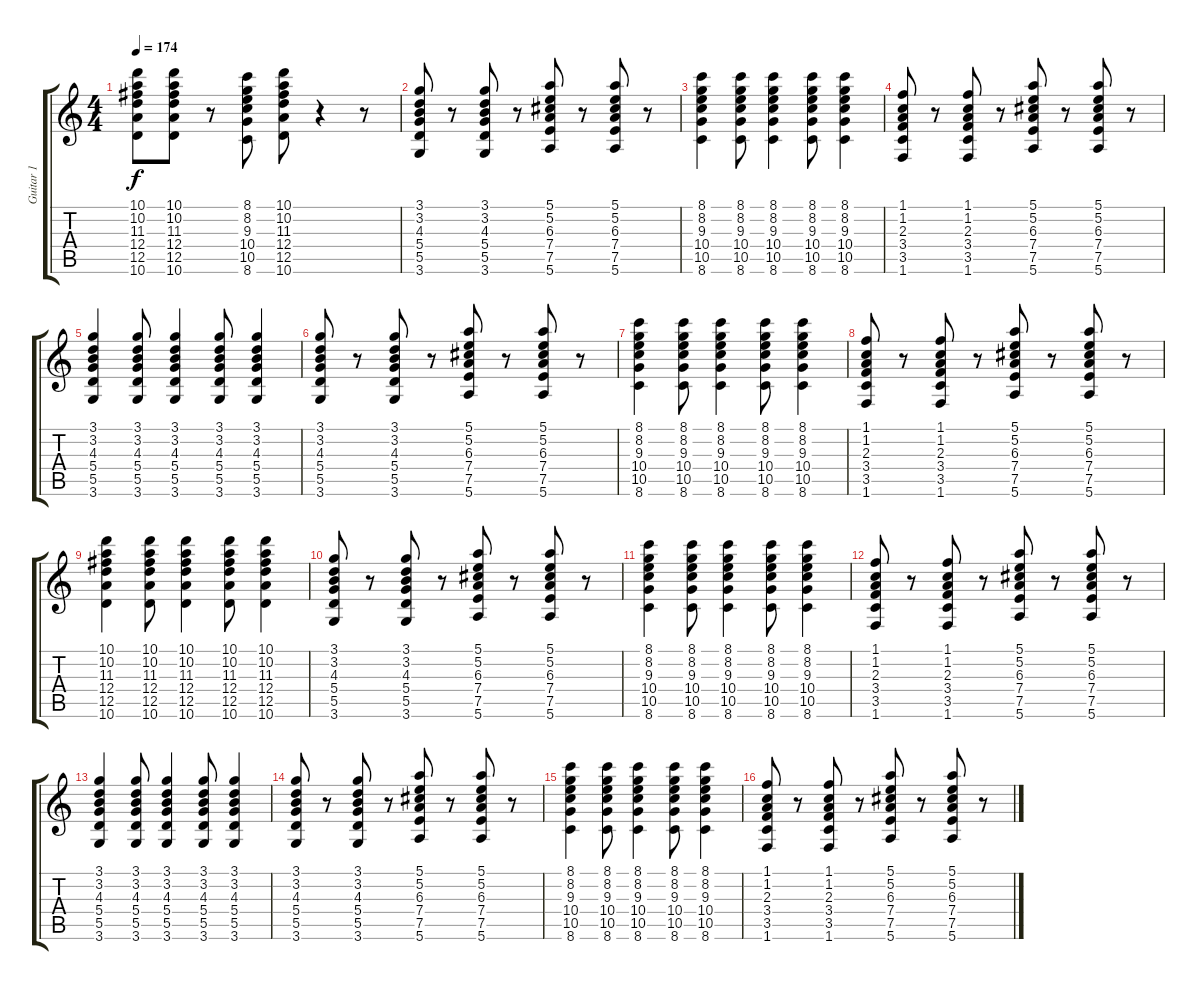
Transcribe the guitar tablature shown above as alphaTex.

\track ("Guitar 1" "Guitar 1") {instrument acousticguitarsteel}
\staff {score tabs}
\tuning (E4 B3 G3 D3 A2 E2) {hide}
\ts (4 4)
\tempo 174
\clef g2
\ks c
(10.1 10.2 11.3 12.4 12.5 10.6).8{dy f} (10.1 10.2 11.3 12.4 12.5 10.6).8 r.8 (8.1 8.2 9.3 10.4 10.5 8.6).8 (10.1 10.2 11.3 12.4 12.5 10.6).8 r.4 r.8 |
(3.1 3.2 4.3 5.4 5.5 3.6).8 r.8 (3.1 3.2 4.3 5.4 5.5 3.6).8 r.8 (5.1 5.2 6.3 7.4 7.5 5.6).8 r.8 (5.1 5.2 6.3 7.4 7.5 5.6).8 r.8 |
(8.1 8.2 9.3 10.4 10.5 8.6).4 (8.1 8.2 9.3 10.4 10.5 8.6).8 (8.1 8.2 9.3 10.4 10.5 8.6).4 (8.1 8.2 9.3 10.4 10.5 8.6).8 (8.1 8.2 9.3 10.4 10.5 8.6).4 |
(1.1 1.2 2.3 3.4 3.5 1.6).8 r.8 (1.1 1.2 2.3 3.4 3.5 1.6).8 r.8 (5.1 5.2 6.3 7.4 7.5 5.6).8 r.8 (5.1 5.2 6.3 7.4 7.5 5.6).8 r.8 |
(3.1 3.2 4.3 5.4 5.5 3.6).4 (3.1 3.2 4.3 5.4 5.5 3.6).8 (3.1 3.2 4.3 5.4 5.5 3.6).4 (3.1 3.2 4.3 5.4 5.5 3.6).8 (3.1 3.2 4.3 5.4 5.5 3.6).4 |
(3.1 3.2 4.3 5.4 5.5 3.6).8 r.8 (3.1 3.2 4.3 5.4 5.5 3.6).8 r.8 (5.1 5.2 6.3 7.4 7.5 5.6).8 r.8 (5.1 5.2 6.3 7.4 7.5 5.6).8 r.8 |
(8.1 8.2 9.3 10.4 10.5 8.6).4 (8.1 8.2 9.3 10.4 10.5 8.6).8 (8.1 8.2 9.3 10.4 10.5 8.6).4 (8.1 8.2 9.3 10.4 10.5 8.6).8 (8.1 8.2 9.3 10.4 10.5 8.6).4 |
(1.1 1.2 2.3 3.4 3.5 1.6).8 r.8 (1.1 1.2 2.3 3.4 3.5 1.6).8 r.8 (5.1 5.2 6.3 7.4 7.5 5.6).8 r.8 (5.1 5.2 6.3 7.4 7.5 5.6).8 r.8 |
(10.1 10.2 11.3 12.4 12.5 10.6).4 (10.1 10.2 11.3 12.4 12.5 10.6).8 (10.1 10.2 11.3 12.4 12.5 10.6).4 (10.1 10.2 11.3 12.4 12.5 10.6).8 (10.1 10.2 11.3 12.4 12.5 10.6).4 |
(3.1 3.2 4.3 5.4 5.5 3.6).8 r.8 (3.1 3.2 4.3 5.4 5.5 3.6).8 r.8 (5.1 5.2 6.3 7.4 7.5 5.6).8 r.8 (5.1 5.2 6.3 7.4 7.5 5.6).8 r.8 |
(8.1 8.2 9.3 10.4 10.5 8.6).4 (8.1 8.2 9.3 10.4 10.5 8.6).8 (8.1 8.2 9.3 10.4 10.5 8.6).4 (8.1 8.2 9.3 10.4 10.5 8.6).8 (8.1 8.2 9.3 10.4 10.5 8.6).4 |
(1.1 1.2 2.3 3.4 3.5 1.6).8 r.8 (1.1 1.2 2.3 3.4 3.5 1.6).8 r.8 (5.1 5.2 6.3 7.4 7.5 5.6).8 r.8 (5.1 5.2 6.3 7.4 7.5 5.6).8 r.8 |
(3.1 3.2 4.3 5.4 5.5 3.6).4 (3.1 3.2 4.3 5.4 5.5 3.6).8 (3.1 3.2 4.3 5.4 5.5 3.6).4 (3.1 3.2 4.3 5.4 5.5 3.6).8 (3.1 3.2 4.3 5.4 5.5 3.6).4 |
(3.1 3.2 4.3 5.4 5.5 3.6).8 r.8 (3.1 3.2 4.3 5.4 5.5 3.6).8 r.8 (5.1 5.2 6.3 7.4 7.5 5.6).8 r.8 (5.1 5.2 6.3 7.4 7.5 5.6).8 r.8 |
(8.1 8.2 9.3 10.4 10.5 8.6).4 (8.1 8.2 9.3 10.4 10.5 8.6).8 (8.1 8.2 9.3 10.4 10.5 8.6).4 (8.1 8.2 9.3 10.4 10.5 8.6).8 (8.1 8.2 9.3 10.4 10.5 8.6).4 |
(1.1 1.2 2.3 3.4 3.5 1.6).8 r.8 (1.1 1.2 2.3 3.4 3.5 1.6).8 r.8 (5.1 5.2 6.3 7.4 7.5 5.6).8 r.8 (5.1 5.2 6.3 7.4 7.5 5.6).8 r.8
